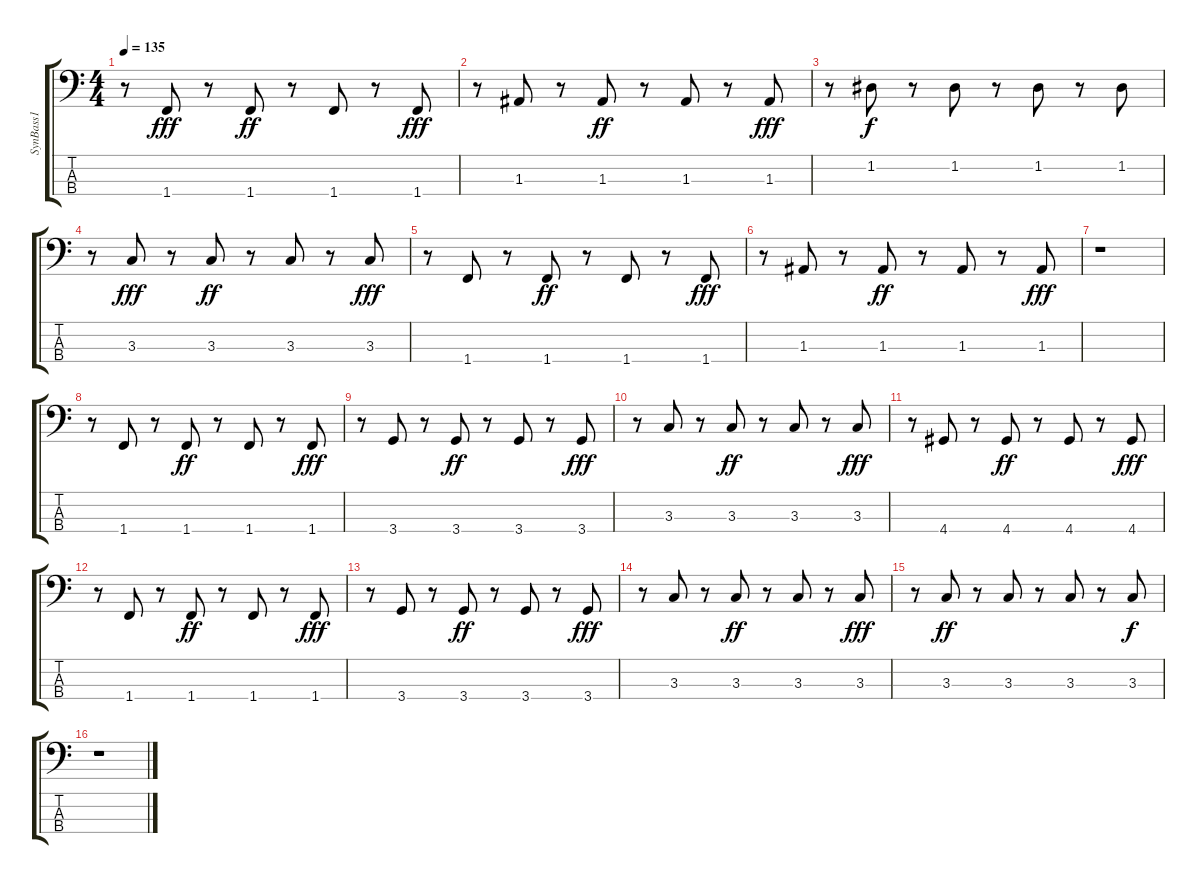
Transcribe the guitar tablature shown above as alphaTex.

\track ("SynBass1" "SynBass1") {instrument synthbass1}
\staff {score tabs}
\tuning (G2 D2 A1 E1) {hide}
\ts (4 4)
\tempo 135
\clef f4
\ks c
r.8{dy fff} 1.4.8 r.8 1.4.8{dy ff} r.8 1.4.8 r.8 1.4.8{dy fff} |
r.8 1.3.8 r.8 1.3.8{dy ff} r.8 1.3.8 r.8 1.3.8{dy fff} |
r.8 1.2.8{dy f} r.8 1.2.8 r.8 1.2.8 r.8 1.2.8 |
r.8 3.3.8{dy fff} r.8 3.3.8{dy ff} r.8 3.3.8 r.8 3.3.8{dy fff} |
r.8 1.4.8 r.8 1.4.8{dy ff} r.8 1.4.8 r.8 1.4.8{dy fff} |
r.8 1.3.8 r.8 1.3.8{dy ff} r.8 1.3.8 r.8 1.3.8{dy fff} |
r.1 |
r.8 1.4.8 r.8 1.4.8{dy ff} r.8 1.4.8 r.8 1.4.8{dy fff} |
r.8 3.4.8 r.8 3.4.8{dy ff} r.8 3.4.8 r.8 3.4.8{dy fff} |
r.8 3.3.8 r.8 3.3.8{dy ff} r.8 3.3.8 r.8 3.3.8{dy fff} |
r.8 4.4.8 r.8 4.4.8{dy ff} r.8 4.4.8 r.8 4.4.8{dy fff} |
r.8 1.4.8 r.8 1.4.8{dy ff} r.8 1.4.8 r.8 1.4.8{dy fff} |
r.8 3.4.8 r.8 3.4.8{dy ff} r.8 3.4.8 r.8 3.4.8{dy fff} |
r.8 3.3.8 r.8 3.3.8{dy ff} r.8 3.3.8 r.8 3.3.8{dy fff} |
r.8 3.3.8{dy ff} r.8 3.3.8 r.8 3.3.8 r.8 3.3.8{dy f} |
r.1
